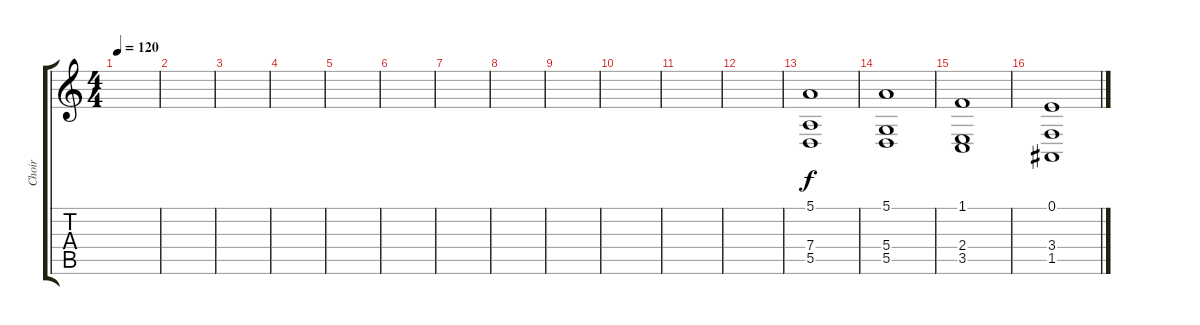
\track ("Choir" "Choir") {instrument choiraahs}
\staff {score tabs}
\tuning (E4 B3 G3 D3 A2 E2) {hide}
\ts (4 4)
\tempo 120
\clef g2
\ks c
|
|
|
|
|
|
|
|
|
|
|
|
(5.1 7.4 5.5).1 |
(5.1 5.4 5.5).1 |
(1.1 2.4 3.5).1 |
(0.1 3.4 1.5).1
